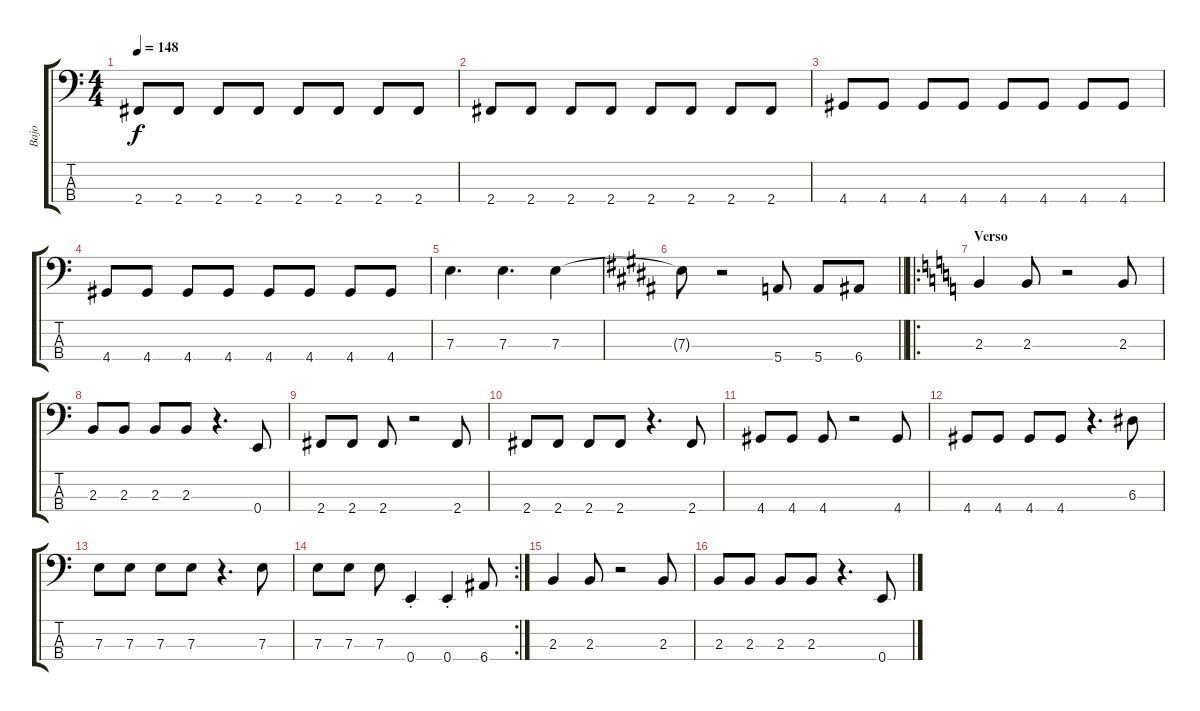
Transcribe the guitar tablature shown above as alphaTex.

\track ("Bajo" "Bajo") {instrument electricbassfinger}
\staff {score tabs}
\tuning (G2 D2 A1 E1) {hide}
\ts (4 4)
\tempo 148
\clef f4
\ks c
2.4.8{dy f} 2.4.8 2.4.8 2.4.8 2.4.8 2.4.8 2.4.8 2.4.8 |
2.4.8 2.4.8 2.4.8 2.4.8 2.4.8 2.4.8 2.4.8 2.4.8 |
4.4.8 4.4.8 4.4.8 4.4.8 4.4.8 4.4.8 4.4.8 4.4.8 |
4.4.8 4.4.8 4.4.8 4.4.8 4.4.8 4.4.8 4.4.8 4.4.8 |
7.3.4{d} 7.3.4{d} 7.3.4 |
\barLineRight lightlight
\ks b
7.3{t}.8 r.2 5.4.8 5.4.8 6.4.8 |
\ro
\section ("" "Verso")
\ks c
2.3.4 2.3.8 r.2 2.3.8 |
2.3.8 2.3.8 2.3.8 2.3.8 r.4{d} 0.4.8 |
2.4.8 2.4.8 2.4.8 r.2 2.4.8 |
2.4.8 2.4.8 2.4.8 2.4.8 r.4{d} 2.4.8 |
4.4.8 4.4.8 4.4.8 r.2 4.4.8 |
4.4.8 4.4.8 4.4.8 4.4.8 r.4{d} 6.3.8 |
7.3.8 7.3.8 7.3.8 7.3.8 r.4{d} 7.3.8 |
\rc 2
7.3.8 7.3.8 7.3.8 0.4{st}.4 0.4{st}.4 6.4.8 |
2.3.4 2.3.8 r.2 2.3.8 |
2.3.8 2.3.8 2.3.8 2.3.8 r.4{d} 0.4.8
